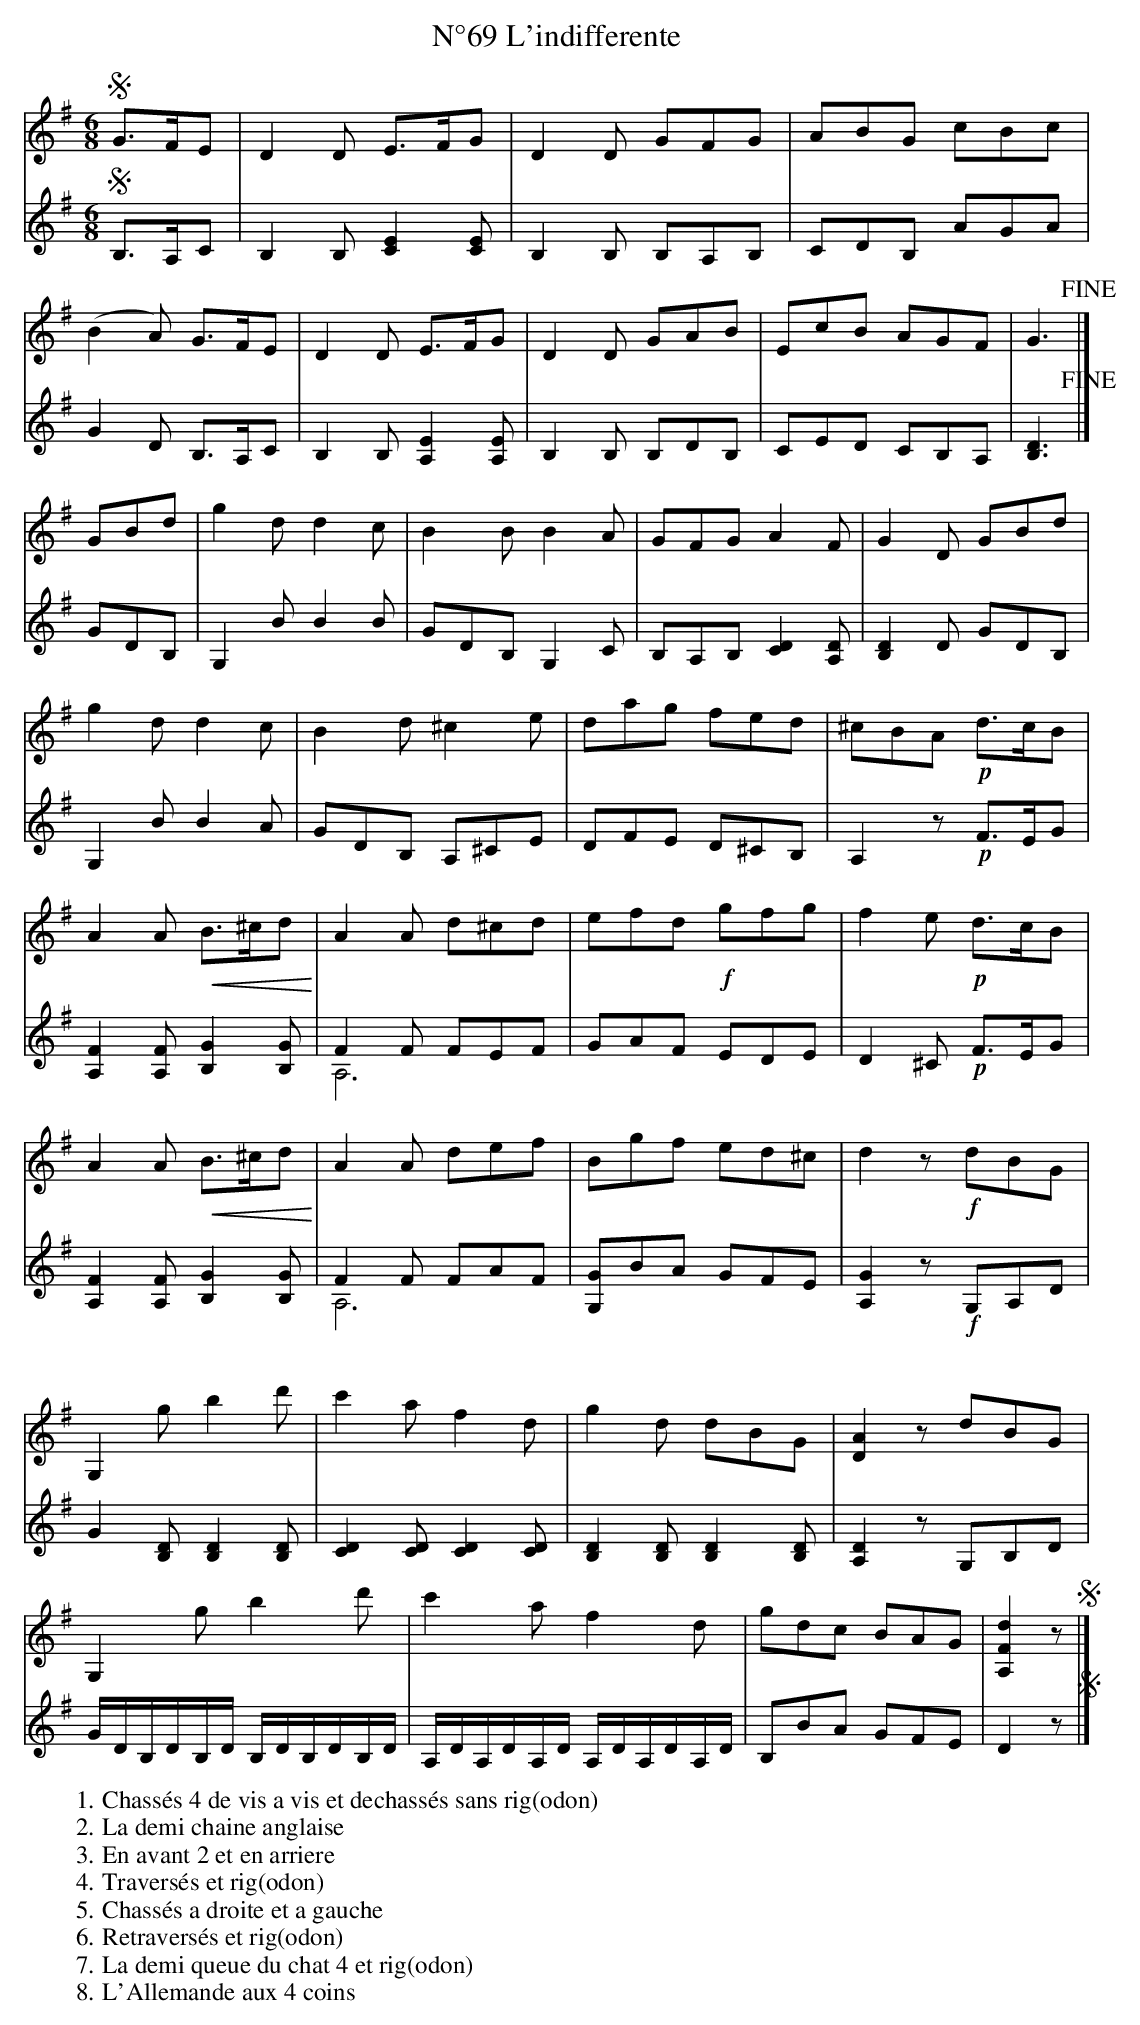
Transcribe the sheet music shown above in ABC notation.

X:1
T:N°69 L'indifferente
M:6/8
K:Gmaj
L:1/8
C:N.J.DELHAISE fils
O:Belgium (Huy)
[V:1]
!segno!G>FE|D2D E>FG|D2D GFG|ABG cBc|
(B2A) G>FE|D2D E>FG|D2D GAB|EcB AGF|G3!fine!|]
GBd|g2d d2c|B2B B2A|GFG A2F|G2D GBd|
g2d d2c|B2d ^c2e|dag fed|^cBA !p!d>cB|
A2A !crescendo(!B>^cd!crescendo)!|A2A d^cd|efd !f!gfg|f2e !p!d>cB|
A2A !crescendo(!B>^cd!crescendo)!|A2A def|Bgf ed^c|d2z !f!dBG|
G,2g b2d'|c'2a f2d|g2d dBG|[DA]2z dBG|
G,2g b2d'|c'2a f2d|gdc BAG|[A,Fd]2z !segno!|]
[V:2]
!segno!B,>A,C|B,2B, [CE]2[CE]|B,2B, B,A,B,|CDB, AGA|
G2D B,>A,C|B,2B, [A,E]2[A,E]|B,2B, B,DB,|CED CB,A,|[B,D]3!fine!|]
GDB,|G,2B B2B|GDB, G,2C|B,A,B, [CD]2[A,D]|[B,D]2D GDB,|
G,2B B2A|GDB, A,^CE|DFE D^CB,|A,2z !p!F>EG|
[A,F]2[A,F] [B,G]2[B,G]|F2F FEF &&A,6|GAF EDE|D2^C !p!F>EG|
[A,F]2[A,F] [B,G]2[B,G]|F2F FAF &&A,6|[G,G]BA GFE|[A,G]2z !f!G,A,D|
G2[B,D] [B,D]2[B,D]|[CD]2[CD] [CD]2[CD]|[B,D]2[B,D] [B,D]2[B,D]|[A,D]2z G,B,D|
G/2D/2B,/2D/2B,/2D/2 B,/2D/2B,/2D/2B,/2D/2|A,/2D/2A,/2D/2A,/2D/2 A,/2D/2A,/2D/2A,/2D/2|B,BA GFE|D2z !segno!|]
W:1.Chassés 4 de vis a vis et dechassés sans rig(odon)
W:2.La demi chaine anglaise
W:3.En avant 2 et en arriere
W:4.Traversés et rig(odon)
W:5.Chassés a droite et a gauche
W:6.Retraversés et rig(odon)
W:7.La demi queue du chat 4 et rig(odon)
W:8.L'Allemande aux 4 coins
